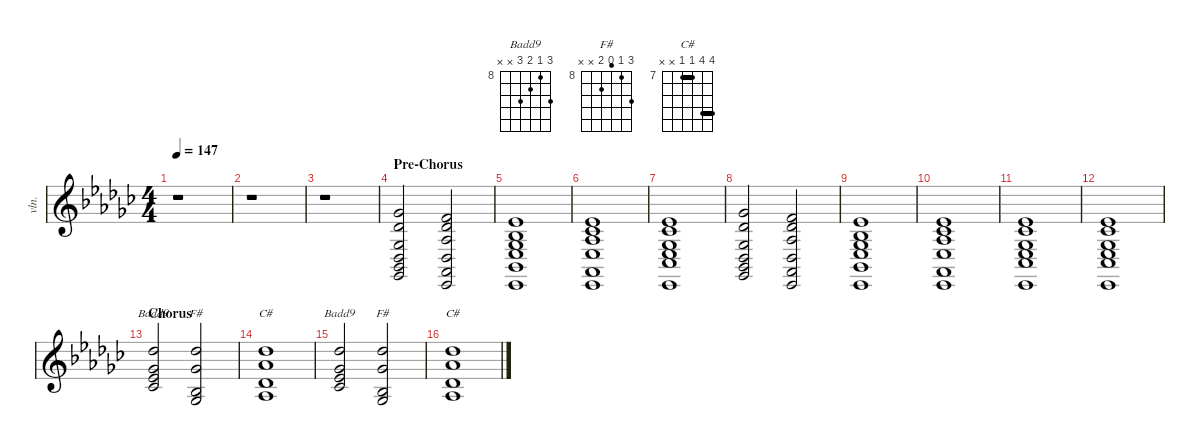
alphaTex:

\defaultSystemsLayout 4
\hideDynamics
\bracketExtendMode nobrackets
\otherSystemsTrackNameOrientation horizontal
\track ("Keyboards" "vln.") {instrument stringensemble1}
\staff {score}
\tuning (Eb4 Bb3 Gb3 Db3 Ab2 Eb2)
\chord ("Badd9" 10 8 9 10 x x) {firstfret 8}
\chord ("F#" 10 8 7 9 x x) {firstfret 8}
\chord ("C#" 10 10 7 7 x x) {firstfret 7 barre (7 10)}
\ts (4 4)
\tempo 147
\clef g2
\ks ebminor
r.1{dy f beam Down} |
r.1{beam Down} |
r.1{beam Down} |
\section ("" "Pre-Chorus")
(3.1{acc b} 3.2{acc b} 0.3{acc b} 0.4{acc b} 2.5{acc b} 3.6{acc b}).2{beam Up} (2.1{acc forcenatural} 3.2{acc b} 2.3{acc b} 0.4{acc b} 0.5{acc b} 0.6{acc b}).2{beam Up} |
(0.1{acc b} 0.2{acc b} 0.3{acc b} 2.4{acc b} 2.5{acc b} 0.6{acc b}).1{beam Up} |
(0.1{acc b} 1.2{acc b} 2.3{acc b} 2.4{acc b} 0.5{acc b} 0.6{acc b}).1{beam Up} |
(0.1{acc b} 1.2{acc b} 0.3{acc b} 2.4{acc b} 3.5{acc b} 0.6{acc b}).1{beam Up} |
(3.1{acc b} 3.2{acc b} 0.3{acc b} 0.4{acc b} 2.5{acc b} 3.6{acc b}).2{beam Up} (2.1{acc forcenatural} 3.2{acc b} 2.3{acc b} 0.4{acc b} 0.5{acc b} 0.6{acc b}).2{beam Up} |
(0.1{acc b} 0.2{acc b} 0.3{acc b} 2.4{acc b} 2.5{acc b} 0.6{acc b}).1{beam Up} |
(0.1{acc b} 1.2{acc b} 2.3{acc b} 2.4{acc b} 0.5{acc b} 0.6{acc b}).1{beam Up} |
(0.1{acc b} 1.2{acc b} 0.3{acc b} 2.4{acc b} 3.5{acc b} 0.6{acc b}).1{beam Up} |
(0.1{acc b} 1.2{acc b} 0.3{acc b} 2.4{acc b} 3.5{acc b} 0.6{acc b}).1{beam Up} |
\section ("" "Chorus")
(10.1{acc b} 8.2{acc b} 9.3{acc b} 10.4{acc b}).2{ch "Badd9" beam Up} (10.1{acc b} 8.2{acc b} 0.3{acc b} 9.4{acc b}).2{ch "F#" beam Up} |
(10.1{acc b} 10.2{acc b} 7.3{acc b} 7.4{acc b}).1{ch "C#" beam Up} |
(10.1{acc b} 8.2{acc b} 9.3{acc b} 10.4{acc b}).2{ch "Badd9" beam Up} (10.1{acc b} 8.2{acc b} 0.3{acc b} 9.4{acc b}).2{ch "F#" beam Up} |
(10.1{acc b} 10.2{acc b} 7.3{acc b} 7.4{acc b}).1{ch "C#" beam Up}
